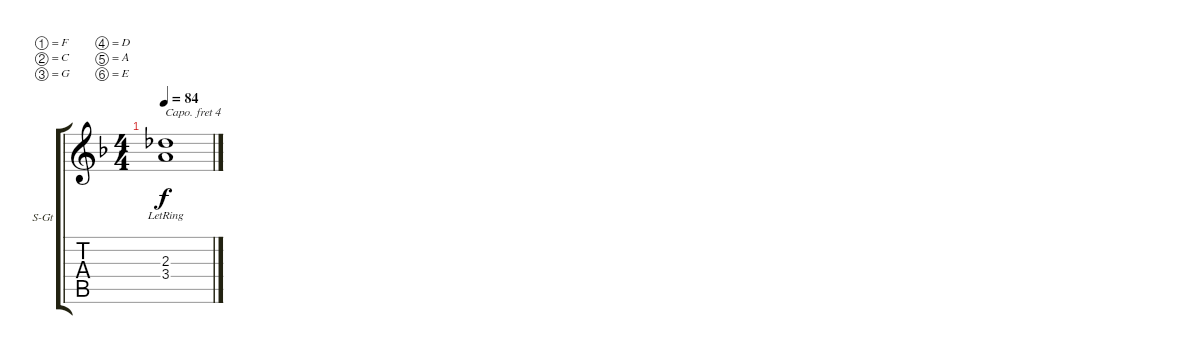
\bracketExtendMode groupsimilarinstruments
\firstSystemTrackNameOrientation horizontal
\otherSystemsTrackNameOrientation horizontal
\track ("Steel String Acoustic Guitar" "S-Gt") {instrument acousticguitarsteel}
\staff {score tabs}
\capo 4
\tuning (F4 C4 G3 D3 A2 E2)
\ts (4 4)
\tempo 84
\clef g2
\ks f
(2.3{lr t} 3.4{lr t}).1{dy f}
